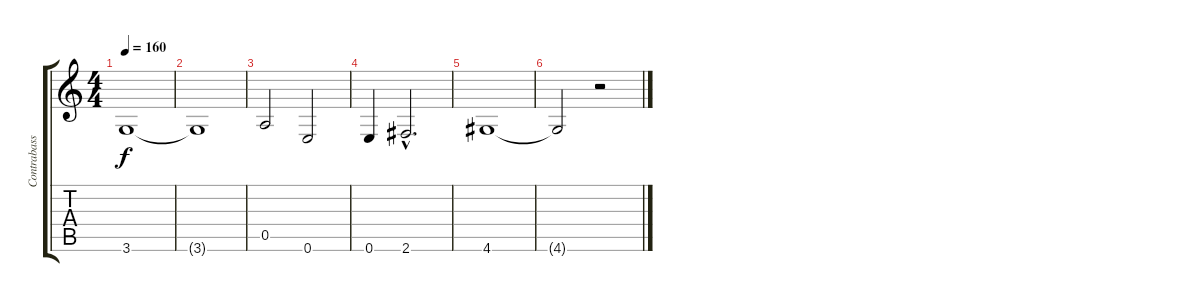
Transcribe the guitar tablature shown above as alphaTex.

\track ("Contrabass" "Contrabass") {instrument contrabass}
\staff {score tabs}
\tuning (E4 B3 G3 D3 A2 E2) {hide}
\ts (4 4)
\tempo 160
\clef g2
\ks c
3.6.1{dy f} |
3.6{t}.1 |
0.5.2 0.6.2 |
0.6.4 2.6{hac}.2{d} |
4.6.1 |
4.6{t}.2 r.2
